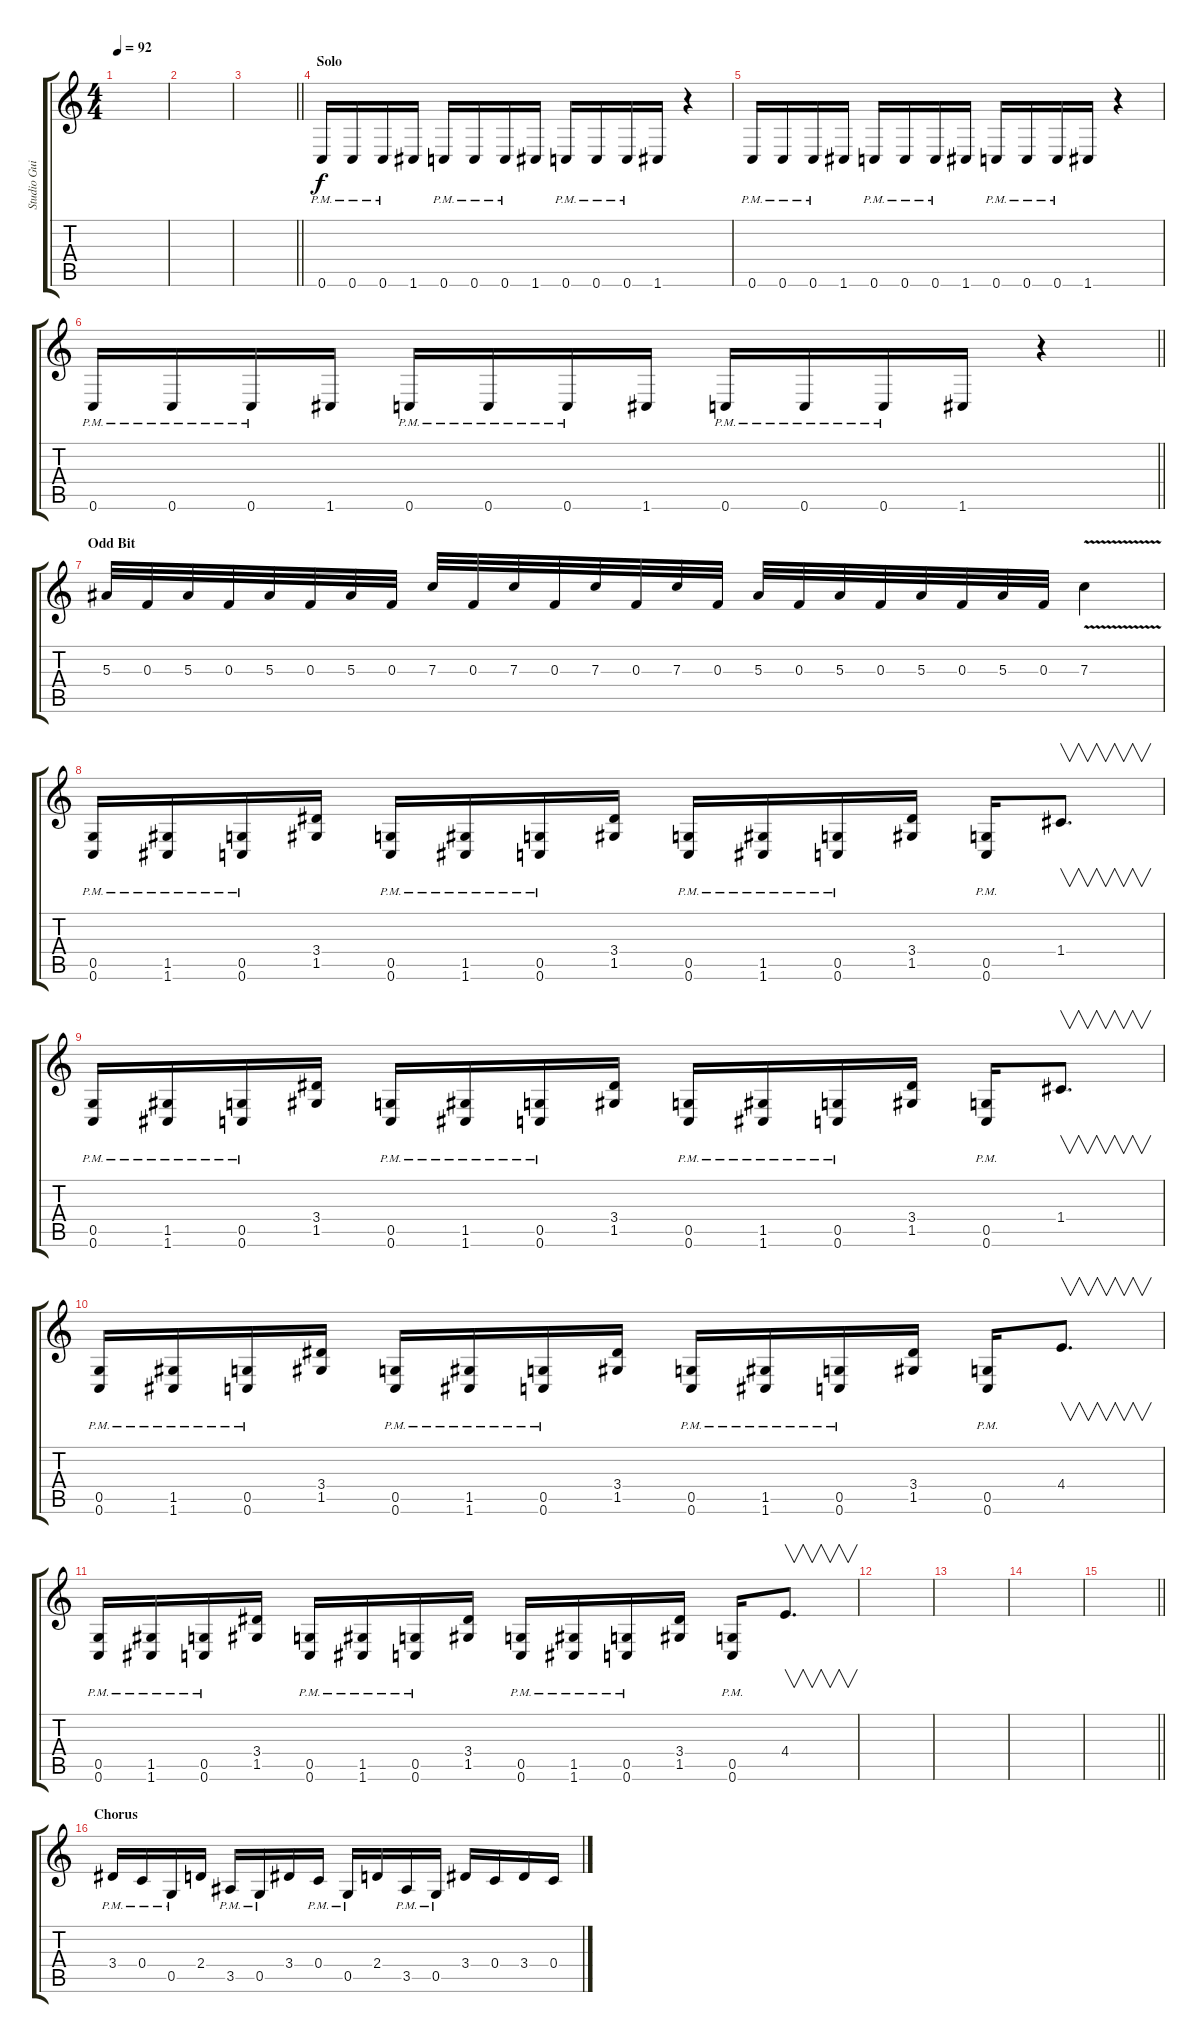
\track ("Studio Guitar I" "Studio Gui") {solo instrument distortionguitar}
\staff {score tabs}
\tuning (D4 A3 F3 C3 G2 C2) {hide}
\ts (4 4)
\tempo 92
\clef g2
\ks c
|
|
\barLineRight lightlight
|
\section ("" "Solo")
0.6{pm}.16{volume 16} 0.6{pm}.16 0.6{pm}.16 1.6.16 0.6{pm}.16 0.6{pm}.16 0.6{pm}.16 1.6.16 0.6{pm}.16 0.6{pm}.16 0.6{pm}.16 1.6.16 r.4 |
0.6{pm}.16 0.6{pm}.16 0.6{pm}.16 1.6.16 0.6{pm}.16 0.6{pm}.16 0.6{pm}.16 1.6.16 0.6{pm}.16 0.6{pm}.16 0.6{pm}.16 1.6.16 r.4 |
\barLineRight lightlight
0.6{pm}.16 0.6{pm}.16 0.6{pm}.16 1.6.16 0.6{pm}.16 0.6{pm}.16 0.6{pm}.16 1.6.16 0.6{pm}.16 0.6{pm}.16 0.6{pm}.16 1.6.16 r.4 |
\section ("" "Odd Bit")
5.3.32{instrument distortionguitar} 0.3.32 5.3.32 0.3.32 5.3.32 0.3.32 5.3.32 0.3.32 7.3.32 0.3.32 7.3.32 0.3.32 7.3.32 0.3.32 7.3.32 0.3.32 5.3.32 0.3.32 5.3.32 0.3.32 5.3.32 0.3.32 5.3.32 0.3.32 7.3{v}.4 |
(0.5{pm} 0.6{pm}).16{volume 16} (1.5{pm} 1.6{pm}).16 (0.5{pm} 0.6{pm}).16 (3.4 1.5).16 (0.5{pm} 0.6{pm}).16 (1.5{pm} 1.6{pm}).16 (0.5{pm} 0.6{pm}).16 (3.4 1.5).16 (0.5{pm} 0.6{pm}).16 (1.5{pm} 1.6{pm}).16 (0.5{pm} 0.6{pm}).16 (3.4 1.5).16 (0.5{pm} 0.6{pm}).16 1.4.8{v d} |
(0.5{pm} 0.6{pm}).16 (1.5{pm} 1.6{pm}).16 (0.5{pm} 0.6{pm}).16 (3.4 1.5).16 (0.5{pm} 0.6{pm}).16 (1.5{pm} 1.6{pm}).16 (0.5{pm} 0.6{pm}).16 (3.4 1.5).16 (0.5{pm} 0.6{pm}).16 (1.5{pm} 1.6{pm}).16 (0.5{pm} 0.6{pm}).16 (3.4 1.5).16 (0.5{pm} 0.6{pm}).16 1.4.8{v d} |
(0.5{pm} 0.6{pm}).16 (1.5{pm} 1.6{pm}).16 (0.5{pm} 0.6{pm}).16 (3.4 1.5).16 (0.5{pm} 0.6{pm}).16 (1.5{pm} 1.6{pm}).16 (0.5{pm} 0.6{pm}).16 (3.4 1.5).16 (0.5{pm} 0.6{pm}).16 (1.5{pm} 1.6{pm}).16 (0.5{pm} 0.6{pm}).16 (3.4 1.5).16 (0.5{pm} 0.6{pm}).16 4.4.8{v d} |
(0.5{pm} 0.6{pm}).16 (1.5{pm} 1.6{pm}).16 (0.5{pm} 0.6{pm}).16 (3.4 1.5).16 (0.5{pm} 0.6{pm}).16 (1.5{pm} 1.6{pm}).16 (0.5{pm} 0.6{pm}).16 (3.4 1.5).16 (0.5{pm} 0.6{pm}).16 (1.5{pm} 1.6{pm}).16 (0.5{pm} 0.6{pm}).16 (3.4 1.5).16 (0.5{pm} 0.6{pm}).16 4.4.8{v d} |
|
|
|
\barLineRight lightlight
|
\section ("" "Chorus")
3.4{pm}.16{instrument distortionguitar} 0.4{pm}.16 0.5{pm}.16 2.4.16 3.5{pm}.16 0.5{pm}.16 3.4.16 0.4{pm}.16 0.5{pm}.16 2.4.16 3.5{pm}.16 0.5{pm}.16 3.4.16 0.4.16 3.4.16 0.4.16
